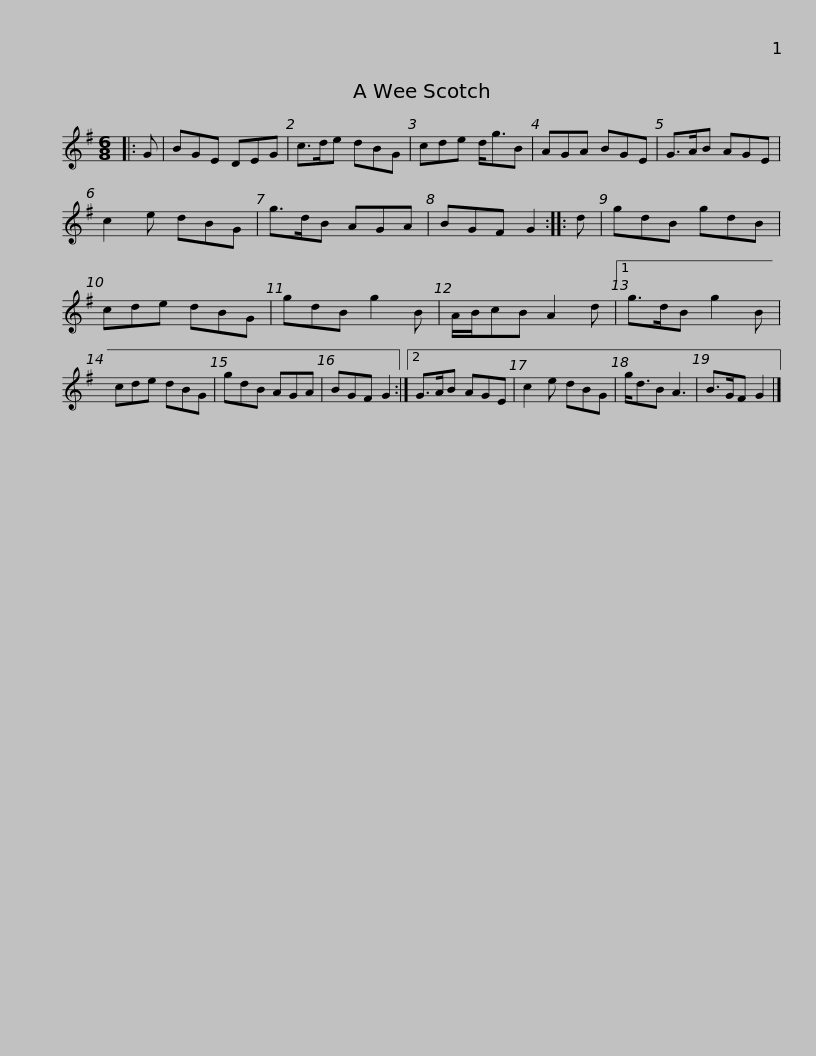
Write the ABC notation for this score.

X:1
L:1/8
M:6/8
I:linebreak $
K:G
V:1 treble
V:1
|: G | BGE DEG | c>de dBG | cde d<gB | AGA BGE | %5
 G>AB AGE | c2 e dBG |$ g>dB AGA | BGF G2 :: d | %10
 gdB gdB | cde dBG | gdB g2 B | A/B/cB A2 d |1 g>dB g2 B |$ %15
 cde dBG | gdB AGA | BGF G2 :|2 G>AB AGE | c2 e dBG | %20
 g<dB A3 | B>GF G2 |] %22
